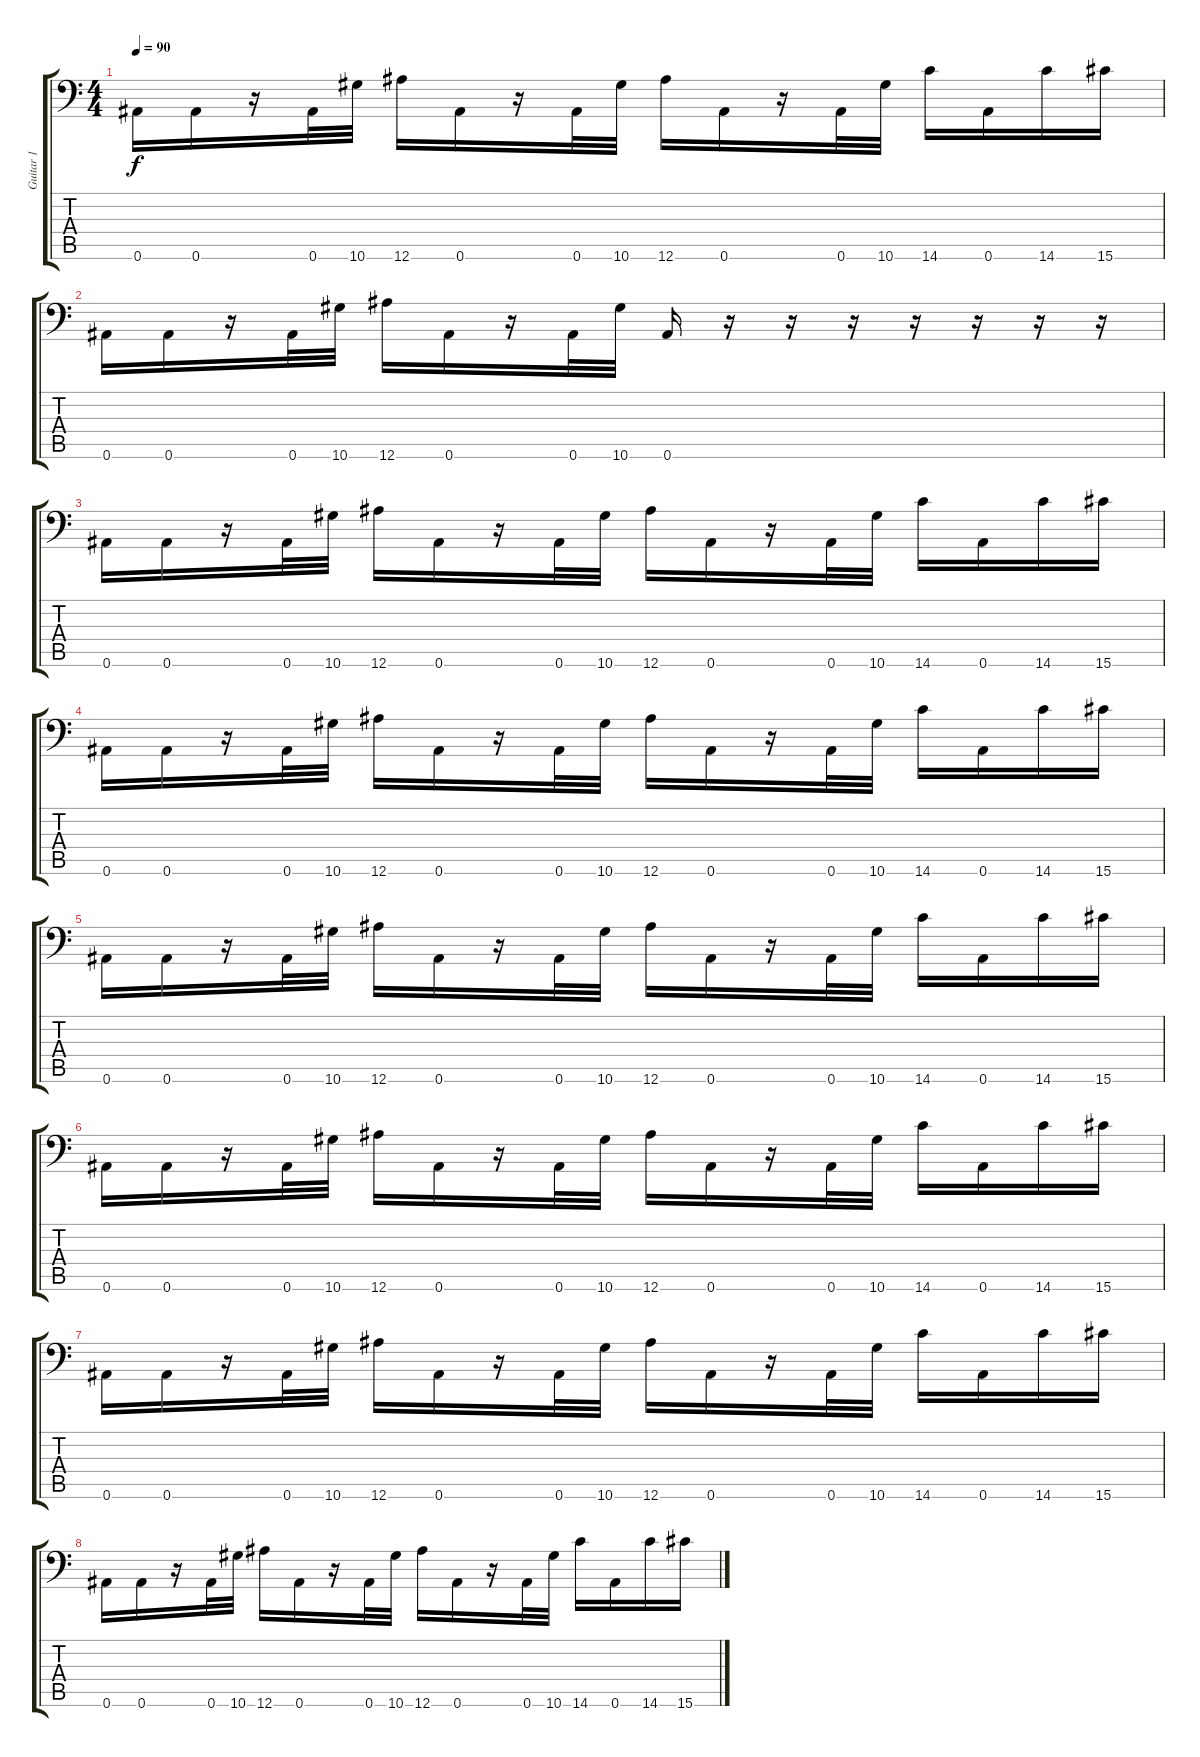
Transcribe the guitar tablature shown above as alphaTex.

\track ("Guitar 1" "Guitar 1") {instrument distortionguitar}
\staff {score tabs}
\tuning (C4 G3 Eb3 Bb2 F2 Bb1) {hide}
\ts (4 4)
\tempo 90
\clef f4
\ks c
0.6.16{dy f} 0.6.16 r.16 0.6.32 10.6.32 12.6.16 0.6.16 r.16 0.6.32 10.6.32 12.6.16 0.6.16 r.16 0.6.32 10.6.32 14.6.16 0.6.16 14.6.16 15.6.16 |
0.6.16 0.6.16 r.16 0.6.32 10.6.32 12.6.16 0.6.16 r.16 0.6.32 10.6.32 0.6.16 r.16 r.16 r.16 r.16 r.16 r.16 r.16 |
0.6.16 0.6.16 r.16 0.6.32 10.6.32 12.6.16 0.6.16 r.16 0.6.32 10.6.32 12.6.16 0.6.16 r.16 0.6.32 10.6.32 14.6.16 0.6.16 14.6.16 15.6.16 |
0.6.16 0.6.16 r.16 0.6.32 10.6.32 12.6.16 0.6.16 r.16 0.6.32 10.6.32 12.6.16 0.6.16 r.16 0.6.32 10.6.32 14.6.16 0.6.16 14.6.16 15.6.16 |
0.6.16 0.6.16 r.16 0.6.32 10.6.32 12.6.16 0.6.16 r.16 0.6.32 10.6.32 12.6.16 0.6.16 r.16 0.6.32 10.6.32 14.6.16 0.6.16 14.6.16 15.6.16 |
0.6.16 0.6.16 r.16 0.6.32 10.6.32 12.6.16 0.6.16 r.16 0.6.32 10.6.32 12.6.16 0.6.16 r.16 0.6.32 10.6.32 14.6.16 0.6.16 14.6.16 15.6.16 |
0.6.16 0.6.16 r.16 0.6.32 10.6.32 12.6.16 0.6.16 r.16 0.6.32 10.6.32 12.6.16 0.6.16 r.16 0.6.32 10.6.32 14.6.16 0.6.16 14.6.16 15.6.16 |
0.6.16 0.6.16 r.16 0.6.32 10.6.32 12.6.16 0.6.16 r.16 0.6.32 10.6.32 12.6.16 0.6.16 r.16 0.6.32 10.6.32 14.6.16 0.6.16 14.6.16 15.6.16
